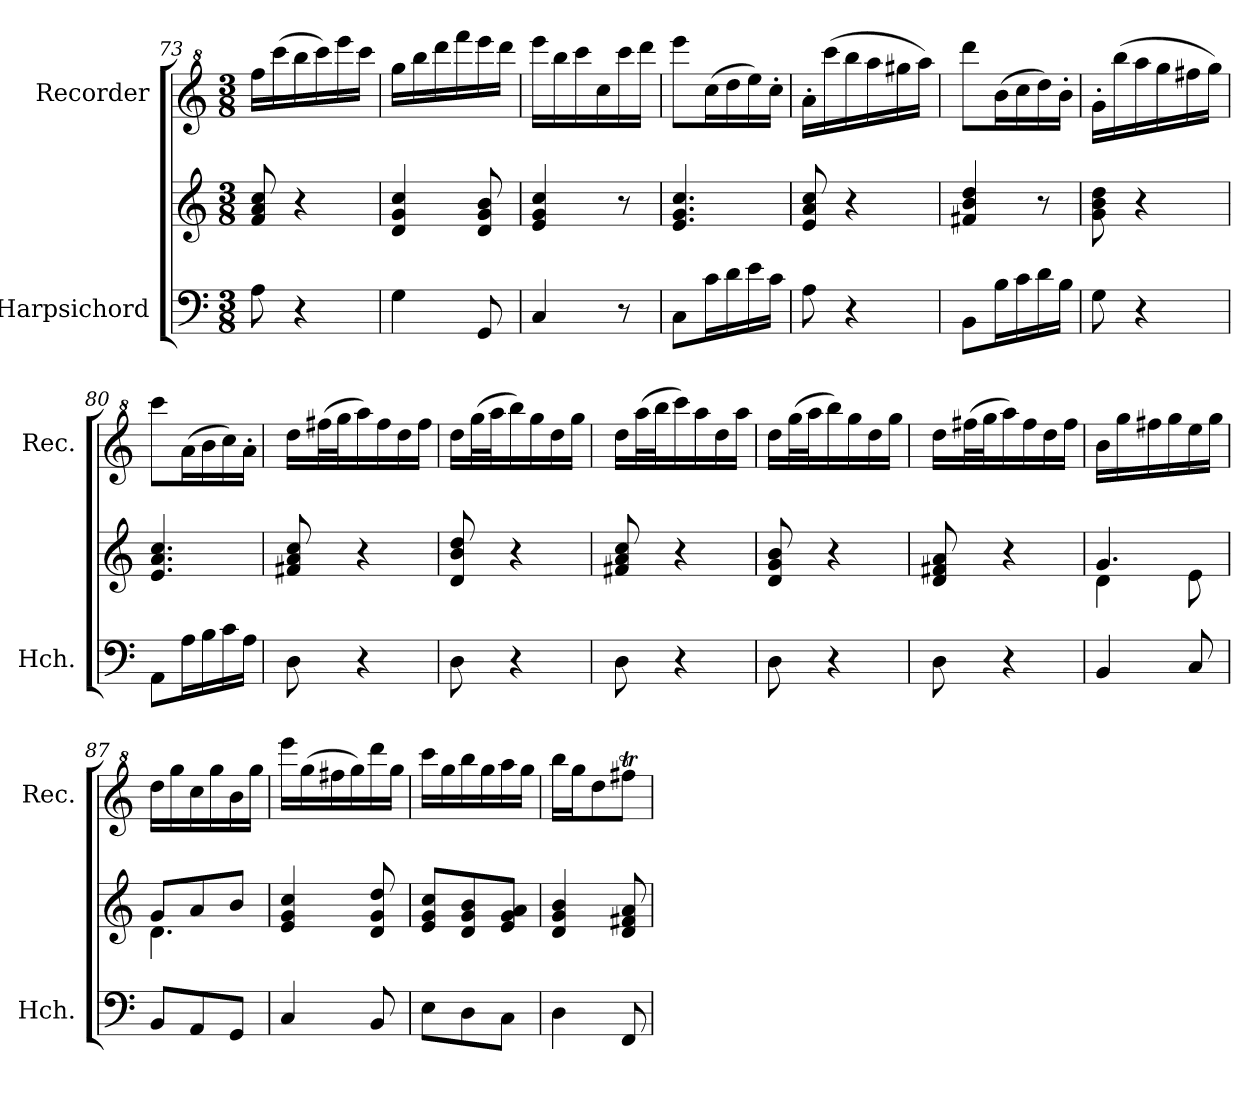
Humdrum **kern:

**kern	**kern	**kern
*part2	*part2	*part1
*staff3	*staff2	*staff1
*I"Harpsichord	*	*I"Recorder
*I'Hch.	*	*I'Rec.
!!LO:LB:g=z
*clefF4	*clefG2	*clefG^2
*k[]	*k[]	*k[]
*M3/8	*M3/8	*M3/8
=73	=73	=73
8A\	8f/ 8a/ 8cc/	16fff\LL
.	.	(16cccc\
4r	4r	16bbb\
.	.	16cccc\)
.	.	16eeee\
.	.	16cccc\JJ
=74	=74	=74
4G\	4d/ 4g/ 4cc/	16ggg\LL
.	.	16bbb\
.	.	16dddd\
.	.	16ffff\
8GG/	8d/ 8g/ 8b/	16eeee\
.	.	16dddd\JJ
=75	=75	=75
4C/	4e/ 4g/ 4cc/	16eeee\LL
.	.	16bbb\
.	.	16cccc\
.	.	16ccc\
8r	8r	16cccc\
.	.	16dddd\JJ
=76	=76	=76
8C\L	4.e/ 4.g/ 4.cc/	8eeee\L
16c\L	.	(16ccc\L
16d\	.	16ddd\
16e\	.	16eee\)
16c\JJ	.	16ccc'\JJ
=77	=77	=77
8A\	8e/ 8a/ 8cc/	16aa'\LL
.	.	(16cccc\
4r	4r	16bbb\
.	.	16aaa\
.	.	16ggg#X\
.	.	16aaa\JJ)
!!LO:LB:g=z
=78	=78	=78
8BB\L	4f#X/ 4b/ 4dd/	8dddd\L
16B\L	.	(16bb\L
16c\	.	16ccc\
16d\	8r	16ddd\)
16B\JJ	.	16bb'\JJ
=79	=79	=79
8G\	8g\ 8b\ 8dd\	16gg'\LL
.	.	(16bbb\
4r	4r	16aaa\
.	.	16ggg\
.	.	16fff#X\
.	.	16ggg\JJ)
=80	=80	=80
8AA\L	4.e/ 4.a/ 4.cc/	8cccc\L
16A\L	.	(16aa\L
16B\	.	16bb\
16c\	.	16ccc\)
16A\JJ	.	16aa'\JJ
=81	=81	=81
8D\	8f#X/ 8a/ 8cc/	16ddd\LL
.	.	(32fff#X\L
.	.	32ggg\J
4r	4r	16aaa\)
.	.	16fff#\
.	.	16ddd\
.	.	16fff#\JJ
=82	=82	=82
8D\	8d/ 8b/ 8dd/	16ddd\LL
.	.	(32ggg\L
.	.	32aaa\J
4r	4r	16bbb\)
.	.	16ggg\
.	.	16ddd\
.	.	16ggg\JJ
!!LO:LB:g=z
=83	=83	=83
8D\	8f#X/ 8a/ 8cc/	16ddd\LL
.	.	(32aaa\L
.	.	32bbb\J
4r	4r	16cccc\)
.	.	16aaa\
.	.	16ddd\
.	.	16aaa\JJ
=84	=84	=84
8D\	8d/ 8g/ 8b/	16ddd\LL
.	.	(32ggg\L
.	.	32aaa\J
4r	4r	16bbb\)
.	.	16ggg\
.	.	16ddd\
.	.	16ggg\JJ
=85	=85	=85
8D\	8d/ 8f#X/ 8a/	16ddd\LL
.	.	(32fff#X\L
.	.	32ggg\J
4r	4r	16aaa\)
.	.	16fff#\
.	.	16ddd\
.	.	16fff#\JJ
=86	=86	=86
*	*^	*
4BB/	4d\	4.g/	16bb\LL
.	.	.	16ggg\
.	.	.	16fff#X\
.	.	.	16ggg\
8C/	8e\	.	16eee\
.	.	.	16ggg\JJ
=87	=87	=87	=87
8BB/L	8g/L	4.d\	16ddd\LL
.	.	.	16ggg\
8AA/	8a/	.	16ccc\
.	.	.	16ggg\
8GG/J	8b/J	.	16bb\
.	.	.	16ggg\JJ
*	*v	*v	*
!!LO:PB:g=z
=88	=88	=88
4C/	4e/ 4g/ 4cc/	16eeee\LL
.	.	(16ggg\
.	.	16fff#X\
.	.	16ggg\)
8BB/	8d/ 8g/ 8dd/	16dddd\
.	.	16ggg\JJ
=89	=89	=89
8E\L	8e/ 8g/ 8cc/L	16cccc\LL
.	.	16ggg\
8D\	8d/ 8g/ 8b/	16bbb\
.	.	16ggg\
8C\J	8e/ 8g/ 8a/J	16aaa\
.	.	16ggg\JJ
=90	=90	=90
4D\	4d/ 4g/ 4b/	16bbb\LL
.	.	16ggg\J
.	.	8ddd\
8FF/	8d/ 8f#X/ 8a/	8fff#Xt\J
=	=	=
*-	*-	*-
